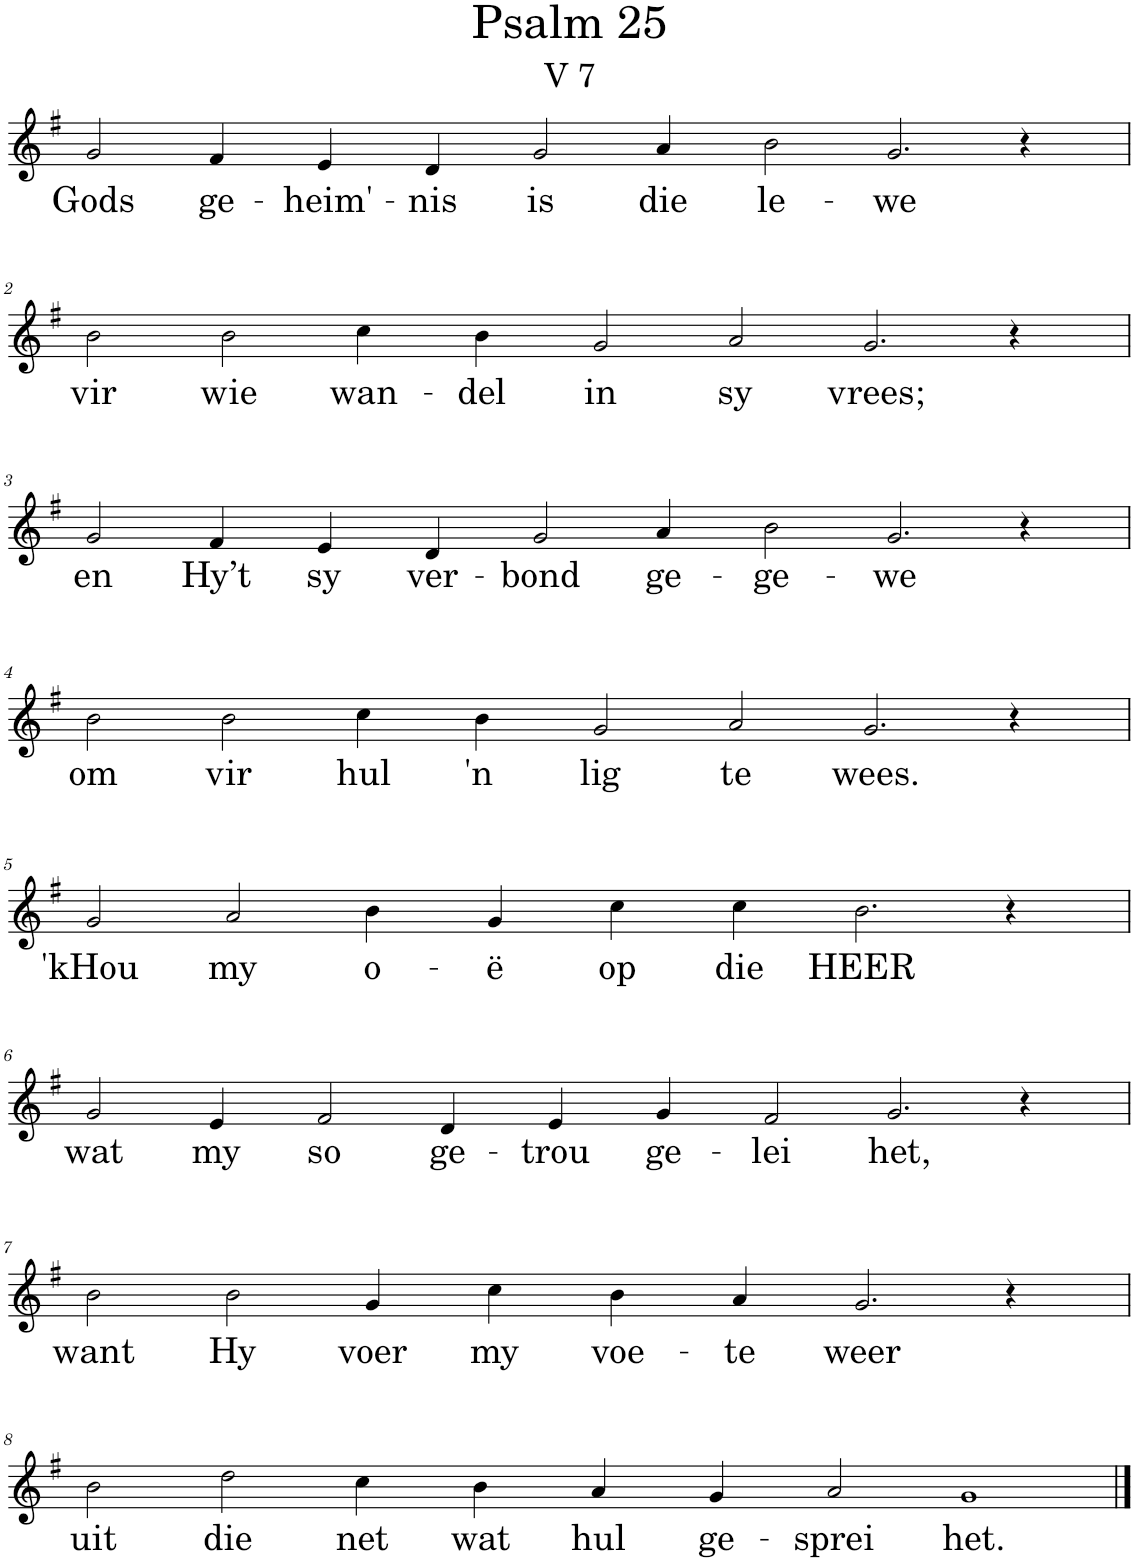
**kern	**text
*part1	*part1
*staff1	*staff1
*I"Pipe Organ	*
*I'P Org	*
*clefG2	*
*k[f#]	*
*M14/4	*
=1	=1
!	!LO:LY:b
2g/	Gods
!	!LO:LY:b
4f#/	ge-
!	!LO:LY:b
4e/	-heim'-
!	!LO:LY:b
4d/	-nis
!	!LO:LY:b
2g/	is
!	!LO:LY:b
4a/	die
!	!LO:LY:b
2b\	le-
!	!LO:LY:b
2.g/	-we
4r	.
!!LO:LB:g=z
=2	=2
!	!LO:LY:b
2b\	vir
!	!LO:LY:b
2b\	wie
!	!LO:LY:b
4cc\	wan-
!	!LO:LY:b
4b\	-del
!	!LO:LY:b
2g/	in
!	!LO:LY:b
2a/	sy
!	!LO:LY:b
2.g/	vrees;
4r	.
!!LO:LB:g=z
=3	=3
!	!LO:LY:b
2g/	en
!	!LO:LY:b
4f#/	Hy’t
!	!LO:LY:b
4e/	sy
!	!LO:LY:b
4d/	ver-
!	!LO:LY:b
2g/	-bond
!	!LO:LY:b
4a/	ge-
!	!LO:LY:b
2b\	-ge-
!	!LO:LY:b
2.g/	-we
4r	.
!!LO:LB:g=z
=4	=4
!	!LO:LY:b
2b\	om
!	!LO:LY:b
2b\	vir
!	!LO:LY:b
4cc\	hul
!	!LO:LY:b
4b\	'n
!	!LO:LY:b
2g/	lig
!	!LO:LY:b
2a/	te
!	!LO:LY:b
2.g/	wees.
4r	.
!!LO:LB:g=z
=5	=5
*M12/4	*
!	!LO:LY:b
2g/	'kHou
!	!LO:LY:b
2a/	my
!	!LO:LY:b
4b\	o-
!	!LO:LY:b
4g/	-ë
!	!LO:LY:b
4cc\	op
!	!LO:LY:b
4cc\	die
!	!LO:LY:b
2.b\	HEER
4r	.
!!LO:LB:g=z
=6	=6
*M14/4	*
!	!LO:LY:b
2g/	wat
!	!LO:LY:b
4e/	my
!	!LO:LY:b
2f#/	so
!	!LO:LY:b
4d/	ge-
!	!LO:LY:b
4e/	-trou
!	!LO:LY:b
4g/	ge-
!	!LO:LY:b
2f#/	-lei
!	!LO:LY:b
2.g/	het,
4r	.
!!LO:LB:g=z
=7	=7
*M12/4	*
!	!LO:LY:b
2b\	want
!	!LO:LY:b
2b\	Hy
!	!LO:LY:b
4g/	voer
!	!LO:LY:b
4cc\	my
!	!LO:LY:b
4b\	voe-
!	!LO:LY:b
4a/	-te
!	!LO:LY:b
2.g/	weer
4r	.
!!LO:LB:g=z
=8	=8
*M14/4	*
!	!LO:LY:b
2b\	uit
!	!LO:LY:b
2dd\	die
!	!LO:LY:b
4cc\	net
!	!LO:LY:b
4b\	wat
!	!LO:LY:b
4a/	hul
!	!LO:LY:b
4g/	ge-
!	!LO:LY:b
2a/	-sprei
!	!LO:LY:b
1g	het.
==	==
*-	*-
